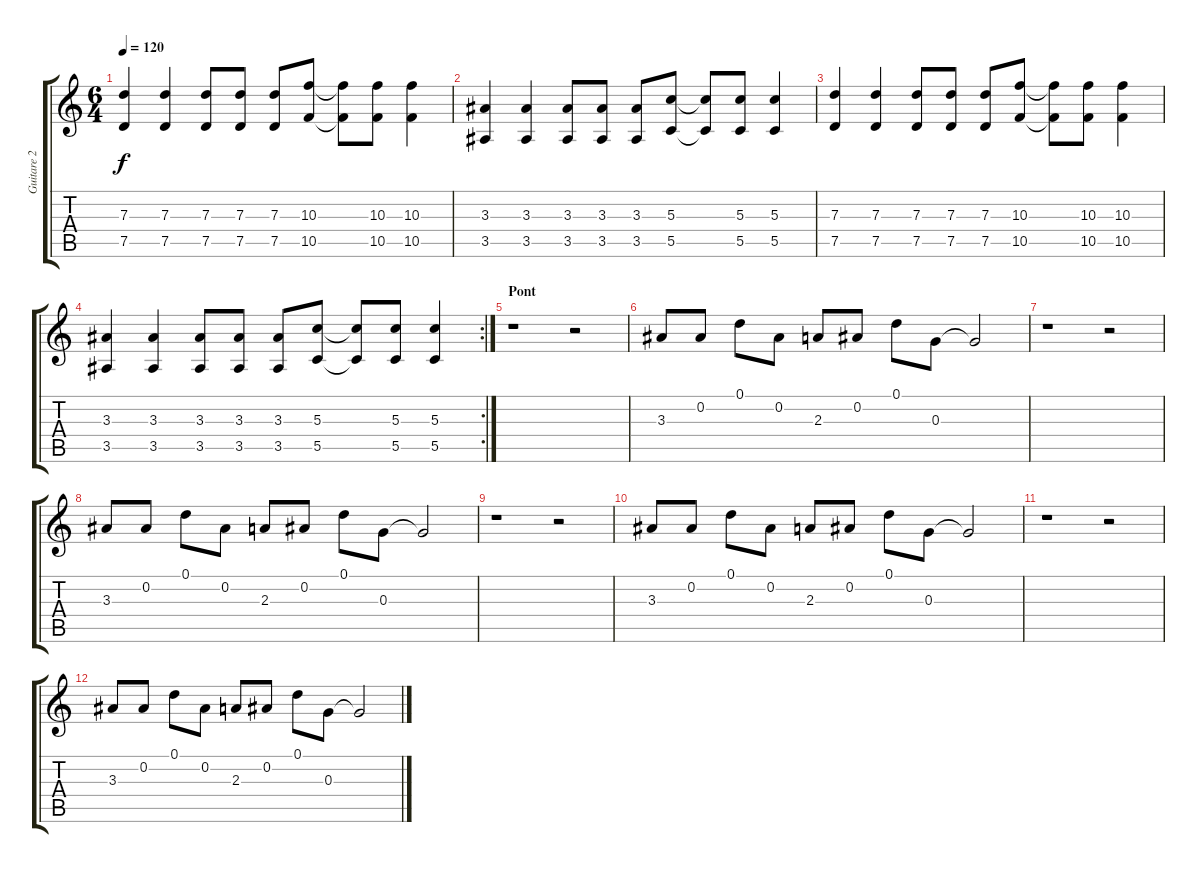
\track ("Guitare 2" "Guitare 2") {instrument overdrivenguitar}
\staff {score tabs}
\tuning (D4 Bb3 G3 D3 G2 D2) {hide}
\ts (6 4)
\tempo 120
\clef g2
\ks c
(7.3 7.5).4{dy f} (7.3 7.5).4 (7.3 7.5).8 (7.3 7.5).8 (7.3 7.5).8 (10.3 10.5).8 (10.3{t} 10.5{t}).8 (10.3 10.5).8 (10.3 10.5).4 |
(3.3 3.5).4 (3.3 3.5).4 (3.3 3.5).8 (3.3 3.5).8 (3.3 3.5).8 (5.3 5.5).8 (5.3{t} 5.5{t}).8 (5.3 5.5).8 (5.3 5.5).4 |
(7.3 7.5).4 (7.3 7.5).4 (7.3 7.5).8 (7.3 7.5).8 (7.3 7.5).8 (10.3 10.5).8 (10.3{t} 10.5{t}).8 (10.3 10.5).8 (10.3 10.5).4 |
\rc 2
(3.3 3.5).4 (3.3 3.5).4 (3.3 3.5).8 (3.3 3.5).8 (3.3 3.5).8 (5.3 5.5).8 (5.3{t} 5.5{t}).8 (5.3 5.5).8 (5.3 5.5).4 |
\section ("" "Pont")
r.1{volume 15} r.2 |
3.3.8 0.2.8 0.1.8 0.2.8 2.3.8 0.2.8 0.1.8 0.3.8 0.3{t}.2 |
r.1 r.2 |
3.3.8 0.2.8 0.1.8 0.2.8 2.3.8 0.2.8 0.1.8 0.3.8 0.3{t}.2 |
r.1 r.2 |
3.3.8 0.2.8 0.1.8 0.2.8 2.3.8 0.2.8 0.1.8 0.3.8 0.3{t}.2 |
r.1 r.2 |
3.3.8 0.2.8 0.1.8 0.2.8 2.3.8 0.2.8 0.1.8 0.3.8 0.3{t}.2
